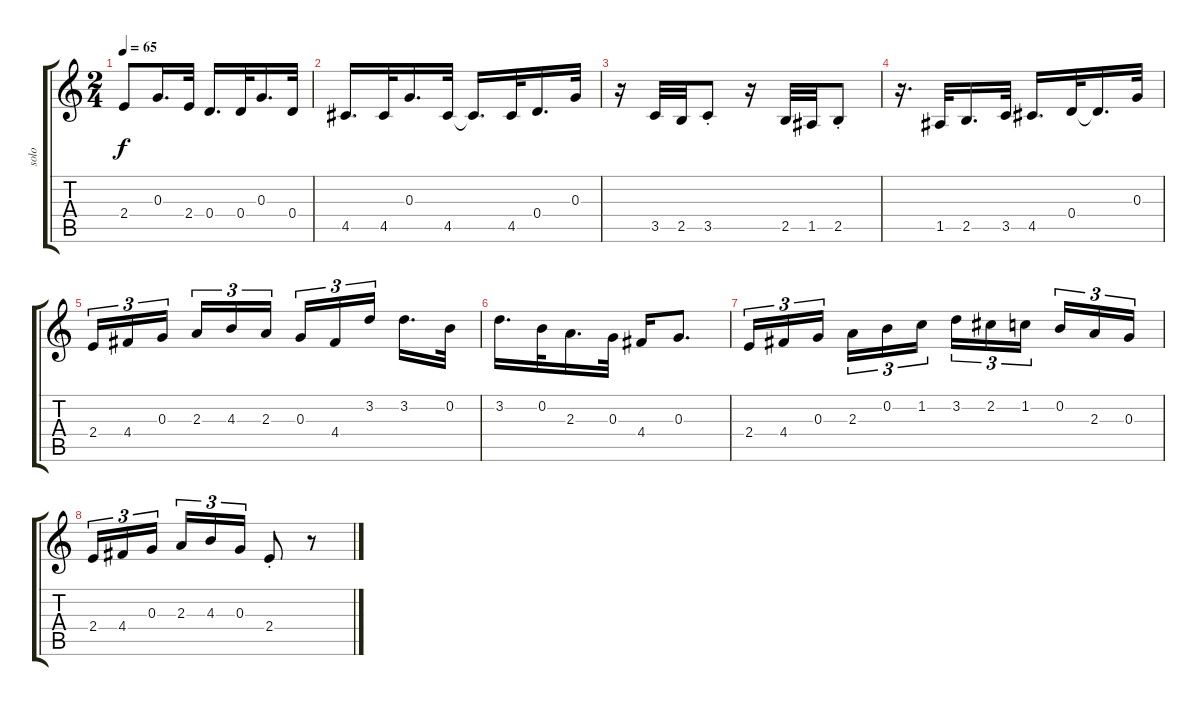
\track ("solo" "solo") {instrument electricguitarjazz}
\staff {score tabs}
\tuning (E4 B3 G3 D3 A2 E2) {hide}
\ts (2 4)
\tempo 65
\clef g2
\ks c
2.4.8{dy f} 0.3.16{d} 2.4.32 0.4.16{d} 0.4.32 0.3.16{d} 0.4.32 |
4.5.16{d} 4.5.32 0.3.16{d} 4.5.32 4.5{t}.16{d} 4.5.32 0.4.16{d} 0.3.32 |
r.16 3.5.32 2.5.32 3.5{st}.8 r.16 2.5.32 1.5.32 2.5{st}.8 |
r.16{d} 1.5.32 2.5.16{d} 3.5.32 4.5.16{d} 0.4.32 0.4{t}.16{d} 0.3.32 |
2.4.16{tu (3 2)} 4.4.16{tu (3 2)} 0.3.16{tu (3 2) beam splitsecondary} 2.3.16{tu (3 2)} 4.3.16{tu (3 2)} 2.3.16{tu (3 2)} 0.3.16{tu (3 2)} 4.4.16{tu (3 2)} 3.2.16{tu (3 2) beam splitsecondary} 3.2.16{d} 0.2.32 |
3.2.16{d} 0.2.32 2.3.16{d} 0.3.32 4.4.16 0.3.8{d} |
2.4.16{tu (3 2)} 4.4.16{tu (3 2)} 0.3.16{tu (3 2) beam splitsecondary} 2.3.16{tu (3 2)} 0.2.16{tu (3 2)} 1.2.16{tu (3 2)} 3.2.16{tu (3 2)} 2.2.16{tu (3 2)} 1.2.16{tu (3 2) beam splitsecondary} 0.2.16{tu (3 2)} 2.3.16{tu (3 2)} 0.3.16{tu (3 2)} |
2.4.16{tu (3 2)} 4.4.16{tu (3 2) txt ""} 0.3.16{tu (3 2) beam splitsecondary} 2.3.16{tu (3 2)} 4.3.16{tu (3 2)} 0.3.16{tu (3 2)} 2.4{st}.8 r.8
